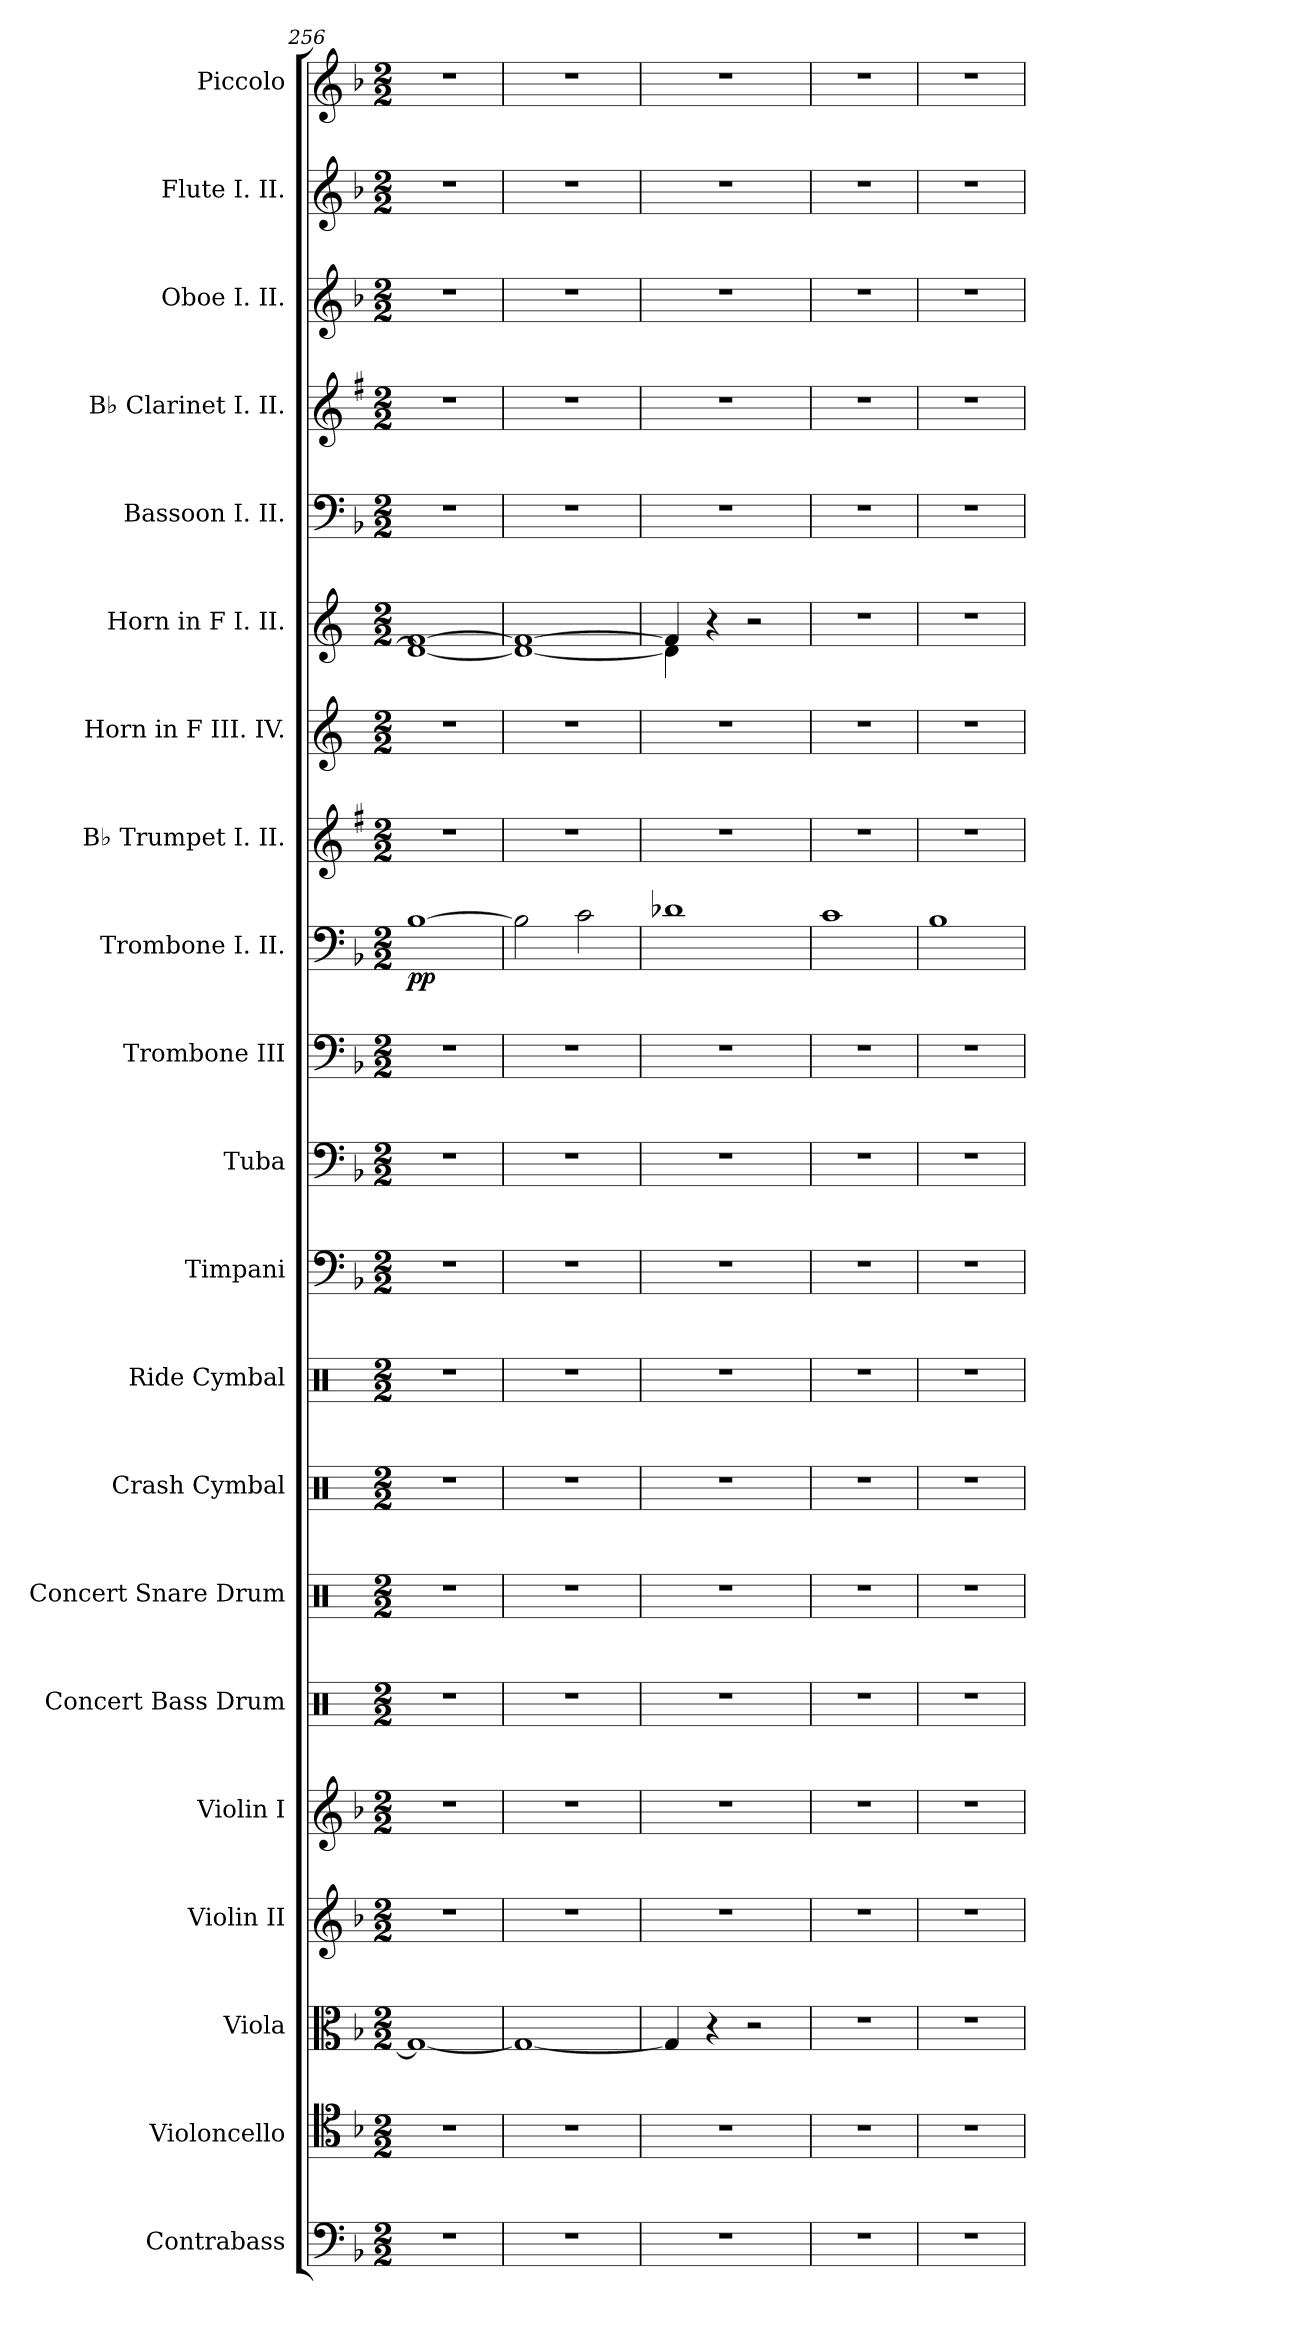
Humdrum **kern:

**kern	**kern	**kern	**kern	**kern	**kern	**kern	**kern	**kern	**kern	**kern	**kern	**kern	**dynam	**kern	**kern	**kern	**kern	**kern	**kern	**kern	**kern
*part21	*part20	*part19	*part18	*part17	*part16	*part15	*part14	*part13	*part12	*part11	*part10	*part9	*part9	*part8	*part7	*part6	*part5	*part4	*part3	*part2	*part1
*staff21	*staff20	*staff19	*staff18	*staff17	*staff16	*staff15	*staff14	*staff13	*staff12	*staff11	*staff10	*staff9	*staff9	*staff8	*staff7	*staff6	*staff5	*staff4	*staff3	*staff2	*staff1
*I"Contrabass	*I"Violoncello	*I"Viola	*I"Violin II	*I"Violin I	*I"Concert Bass Drum	*I"Concert Snare Drum	*I"Crash Cymbal	*I"Ride Cymbal	*I"Timpani	*I"Tuba	*I"Trombone III	*I"Trombone I. II.	*	*I"B♭ Trumpet I. II.	*I"Horn in F III. IV.	*I"Horn in F I. II.	*I"Bassoon I. II.	*I"B♭ Clarinet I. II.	*I"Oboe I. II.	*I"Flute I. II.	*I"Piccolo
*I'Cb.	*I'Vc.	*I'Vla.	*I'Vln.	*I'Vln.	*I'Con. BD	*I'Con. Sn.	*I'Cr. Cym.	*I'R. Cym.	*I'Timp.	*I'Tba.	*I'Tbn.	*I'Tbn.	*	*I'B♭ Tpt.	*	*	*I'Bsn.	*I'B♭ Cl.	*I'Ob.	*I'Fl.	*I'Picc.
*clefF4	*clefC4	*clefC3	*clefG2	*clefG2	*clefX	*clefX	*clefX	*clefX	*clefF4	*clefF4	*clefF4	*clefF4	*	*clefG2	*clefG2	*clefG2	*clefF4	*clefG2	*clefG2	*clefG2	*clefG2
*ITrd7c12	*	*	*	*	*	*	*	*	*	*	*	*	*	*ITrd1c2	*ITrd4c7	*ITrd4c7	*	*ITrd1c2	*	*	*ITrd-7c-12
*k[b-]	*k[b-]	*k[b-]	*k[b-]	*k[b-]	*k[]	*k[]	*k[]	*k[]	*k[b-]	*k[b-]	*k[b-]	*k[b-]	*	*k[b-]	*k[b-]	*k[b-]	*k[b-]	*k[b-]	*k[b-]	*k[b-]	*k[b-]
*M2/2	*M2/2	*M2/2	*M2/2	*M2/2	*M2/2	*M2/2	*M2/2	*M2/2	*M2/2	*M2/2	*M2/2	*M2/2	*	*M2/2	*M2/2	*M2/2	*M2/2	*M2/2	*M2/2	*M2/2	*M2/2
=256	=256	=256	=256	=256	=256	=256	=256	=256	=256	=256	=256	=256	=256	=256	=256	=256	=256	=256	=256	=256	=256
*	*	*	*	*	*	*	*	*	*	*	*	*	*	*	*	*^	*	*	*	*	*
!	!	!	!	!	!	!	!	!	!	!	!	!	!LO:DY:b	!	!	!	!	!	!	!	!	!
1r	1r	1G-_	1r	1r	1r	1r	1r	1r	1r	1r	1r	[1B-	pp	1r	1r	[1B-	1G-_	1r	1r	1r	1r	1r
=257	=257	=257	=257	=257	=257	=257	=257	=257	=257	=257	=257	=257	=257	=257	=257	=257	=257	=257	=257	=257	=257	=257
1r	1r	1G-_	1r	1r	1r	1r	1r	1r	1r	1r	1r	2B-\]	.	1r	1r	1B-_	1G-_	1r	1r	1r	1r	1r
.	.	.	.	.	.	.	.	.	.	.	.	2c\	.	.	.	.	.	.	.	.	.	.
=258	=258	=258	=258	=258	=258	=258	=258	=258	=258	=258	=258	=258	=258	=258	=258	=258	=258	=258	=258	=258	=258	=258
1r	1r	4G-/]	1r	1r	1r	1r	1r	1r	1r	1r	1r	1d-X	.	1r	1r	4B-/]	4G-\]	1r	1r	1r	1r	1r
.	.	4r	.	.	.	.	.	.	.	.	.	.	.	.	.	4r	2.ryy	.	.	.	.	.
.	.	2r	.	.	.	.	.	.	.	.	.	.	.	.	.	2r	.	.	.	.	.	.
*	*	*	*	*	*	*	*	*	*	*	*	*	*	*	*	*v	*v	*	*	*	*	*
=259	=259	=259	=259	=259	=259	=259	=259	=259	=259	=259	=259	=259	=259	=259	=259	=259	=259	=259	=259	=259	=259
1r	1r	1r	1r	1r	1r	1r	1r	1r	1r	1r	1r	1c	.	1r	1r	1r	1r	1r	1r	1r	1r
=260	=260	=260	=260	=260	=260	=260	=260	=260	=260	=260	=260	=260	=260	=260	=260	=260	=260	=260	=260	=260	=260
1r	1r	1r	1r	1r	1r	1r	1r	1r	1r	1r	1r	1B-	.	1r	1r	1r	1r	1r	1r	1r	1r
=	=	=	=	=	=	=	=	=	=	=	=	=	=	=	=	=	=	=	=	=	=
*-	*-	*-	*-	*-	*-	*-	*-	*-	*-	*-	*-	*-	*-	*-	*-	*-	*-	*-	*-	*-	*-
